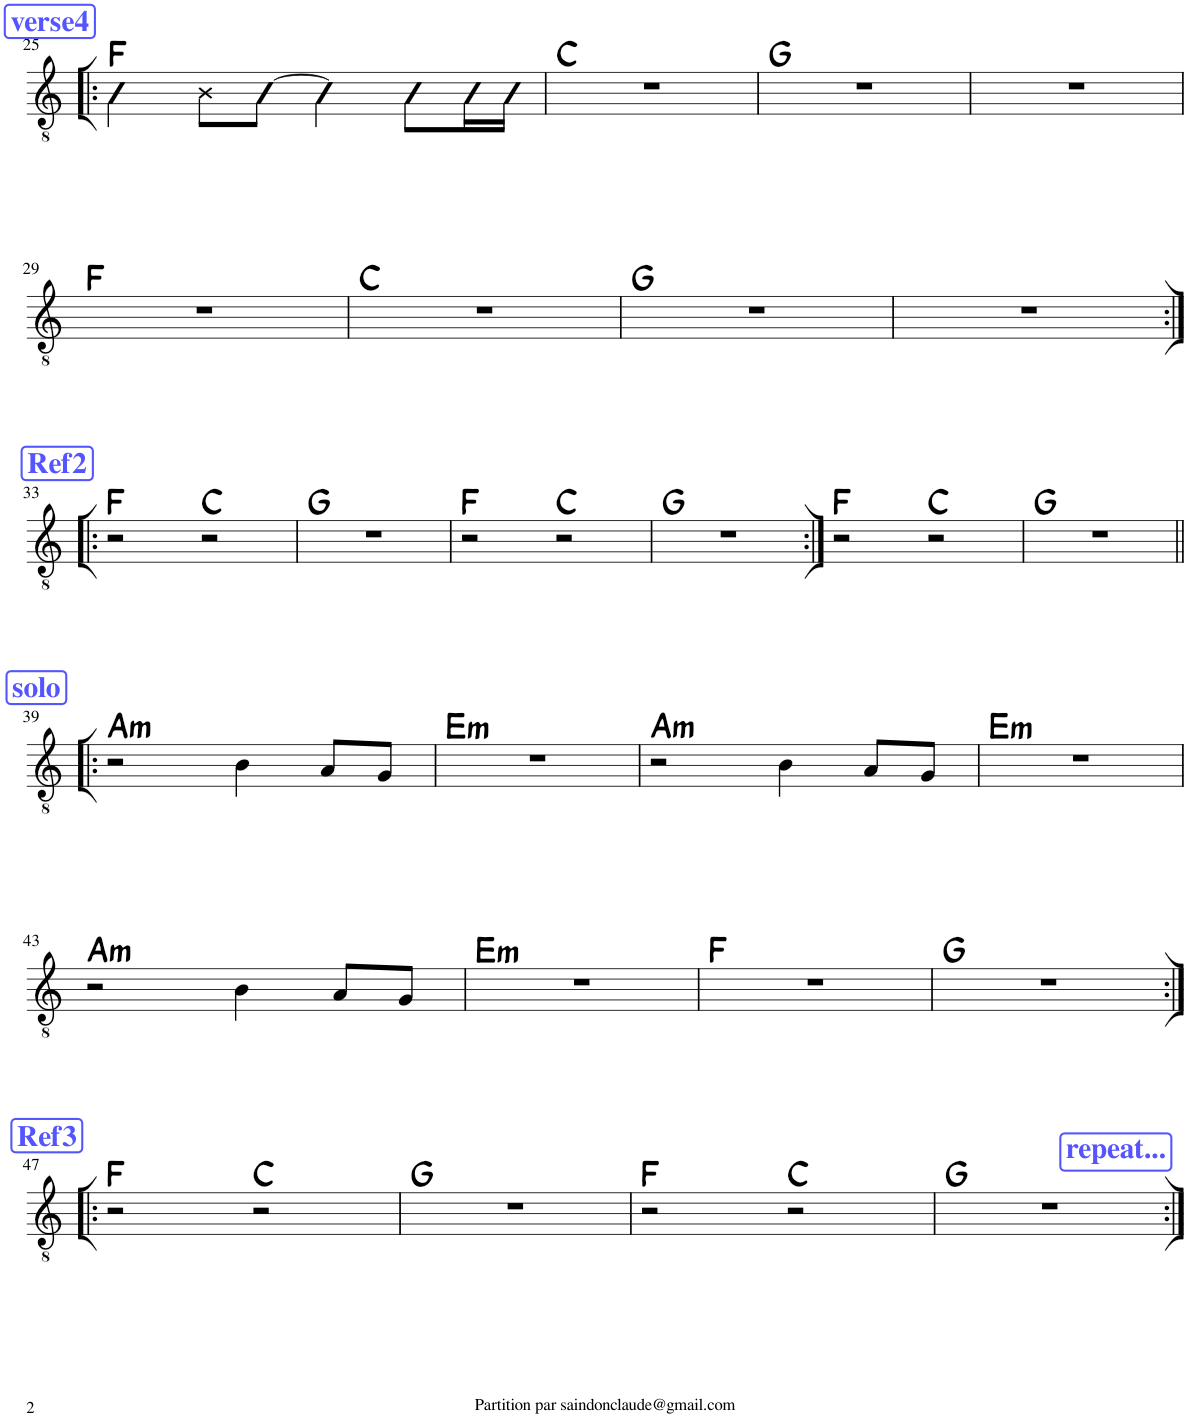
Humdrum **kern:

**kern	**harte
*part1	*part1
*staff1	*
*I"Classical Guitar	*
*I'Guit.	*
!!LO:PB:g=z
*clefGv2	*
*k[]	*
*M4/4	*
!!LO:REH:place=s1:a:B:cj:color=#5555FF:fs=14:t=verse4
=25!|:	=25!|:
4F\	F:maj
8F\L	.
[8F\J	.
4F\]	.
8F\L	.
16F\L	.
16F\JJ	.
=26	=26
1r	C:maj
=27	=27
1r	G:maj
=28	=28
1r	.
!!LO:LB:g=z
=29	=29
1r	F:maj
=30	=30
1r	C:maj
=31	=31
1r	G:maj
=32	=32
1r	.
!!LO:LB:g=z
!!LO:REH:place=s1:a:B:cj:color=#5555FF:fs=14:t=Ref2
=33:|!|:	=33:|!|:
2r	F:maj
2r	C:maj
=34	=34
1r	G:maj
=35	=35
2r	F:maj
2r	C:maj
=36	=36
1r	G:maj
=37:|!	=37:|!
2r	F:maj
2r	C:maj
=38	=38
1r	G:maj
!!LO:LB:g=z
!!LO:REH:place=s1:a:B:cj:color=#5555FF:fs=14:t=solo
=39!|:	=39!|:
!	!LO:H:kt=m
2r	A:min
4B\	.
8A/L	.
8G/J	.
=40	=40
!	!LO:H:kt=m
1r	E:min
=41	=41
!	!LO:H:kt=m
2r	A:min
4B\	.
8A/L	.
8G/J	.
=42	=42
!	!LO:H:kt=m
1r	E:min
!!LO:LB:g=z
=43	=43
!	!LO:H:kt=m
2r	A:min
4B\	.
8A/L	.
8G/J	.
=44	=44
!	!LO:H:kt=m
1r	E:min
=45	=45
1r	F:maj
=46	=46
1r	G:maj
!!LO:LB:g=z
!!LO:REH:place=s1:a:B:cj:color=#5555FF:fs=14:t=Ref3
=47:|!|:	=47:|!|:
2r	F:maj
2r	C:maj
=48	=48
1r	G:maj
=49	=49
2r	F:maj
2r	C:maj
!!LO:REH:place=s1:a:B:cj:color=#5555FF:fs=14:t=repeat...
=50	=50
1r	G:maj
=:|!	=:|!
*-	*-
